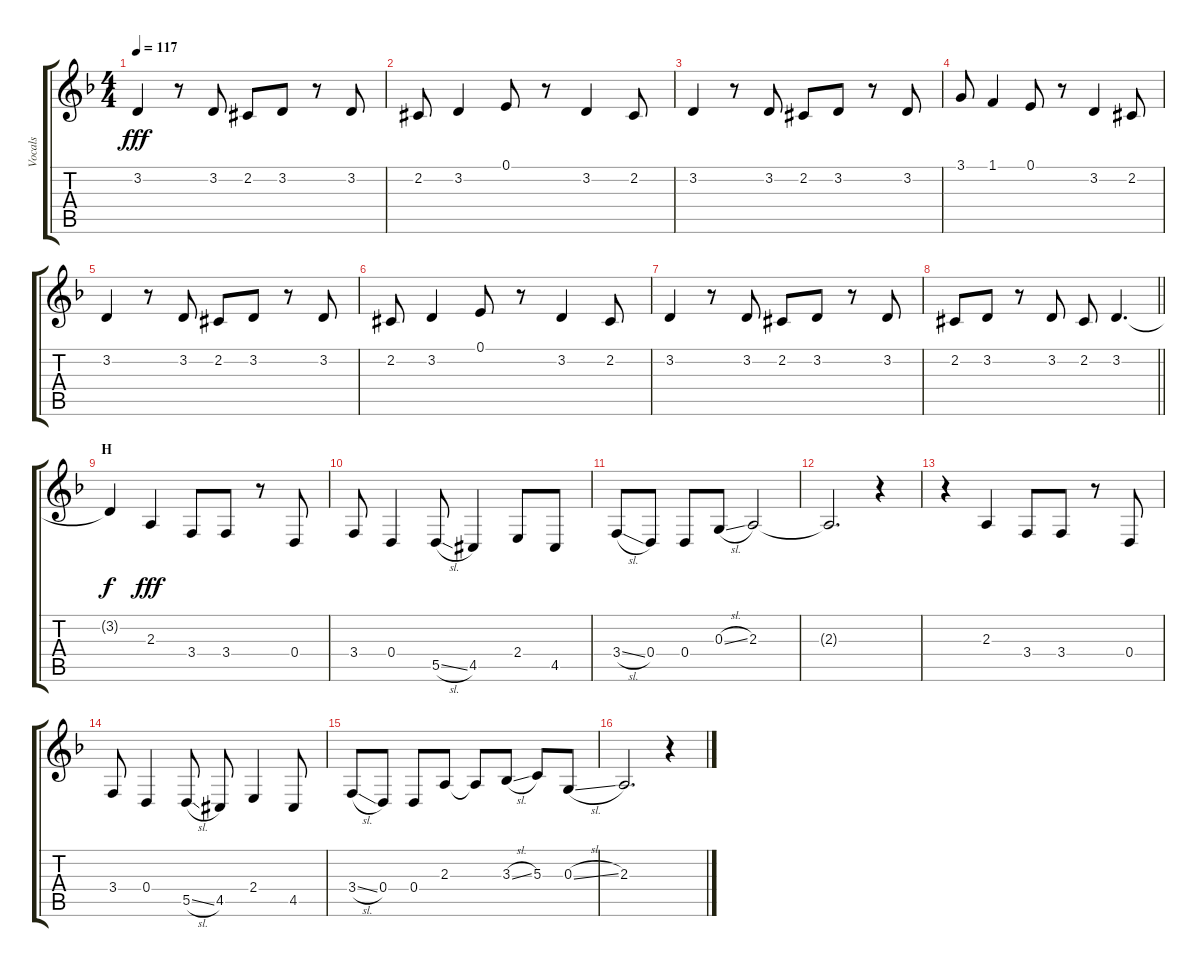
\track ("Vocals" "Vocals") {instrument voiceoohs}
\staff {score tabs}
\tuning (E4 B3 G3 D3 A2 E2) {hide}
\ts (4 4)
\tempo 117
\clef g2
\ks f
3.2.4{dy fff} r.8 3.2.8 2.2{acc #}.8 3.2.8 r.8 3.2.8 |
2.2{acc #}.8 3.2.4 0.1.8 r.8 3.2.4 2.2{acc #}.8 |
3.2.4 r.8 3.2.8 2.2{acc #}.8 3.2.8 r.8 3.2.8 |
3.1.8 1.1.4 0.1.8 r.8 3.2.4 2.2{acc #}.8 |
3.2.4 r.8 3.2.8 2.2{acc #}.8 3.2.8 r.8 3.2.8 |
2.2{acc #}.8 3.2.4 0.1.8 r.8 3.2.4 2.2{acc #}.8 |
3.2.4 r.8 3.2.8 2.2{acc #}.8 3.2.8 r.8 3.2.8 |
\barLineRight lightlight
2.2{acc #}.8 3.2.8 r.8 3.2.8 2.2{acc #}.8 3.2.4{d} |
\section ("" "H")
3.2{t}.4{dy f} 2.3.4{dy fff} 3.4.8 3.4.8 r.8 0.4.8 |
3.4.8 0.4.4 5.5{sl}.8 4.5{acc #}.4 2.4.8 4.5{acc #}.8 |
3.4{sl}.8 0.4.8 0.4.8 0.3{sl}.8 2.3.2 |
2.3{t}.2{d} r.4 |
r.4{volume 0} 2.3.4 3.4.8 3.4.8 r.8 0.4.8 |
3.4.8 0.4.4 5.5{sl}.8 4.5{acc #}.8 2.4.4 4.5{acc #}.8 |
3.4{sl}.8 0.4.8 0.4.8 2.3.8 2.3{t}.8 3.3{sl}.8 5.3.8 0.3{sl}.8 |
2.3.2{d} r.4
